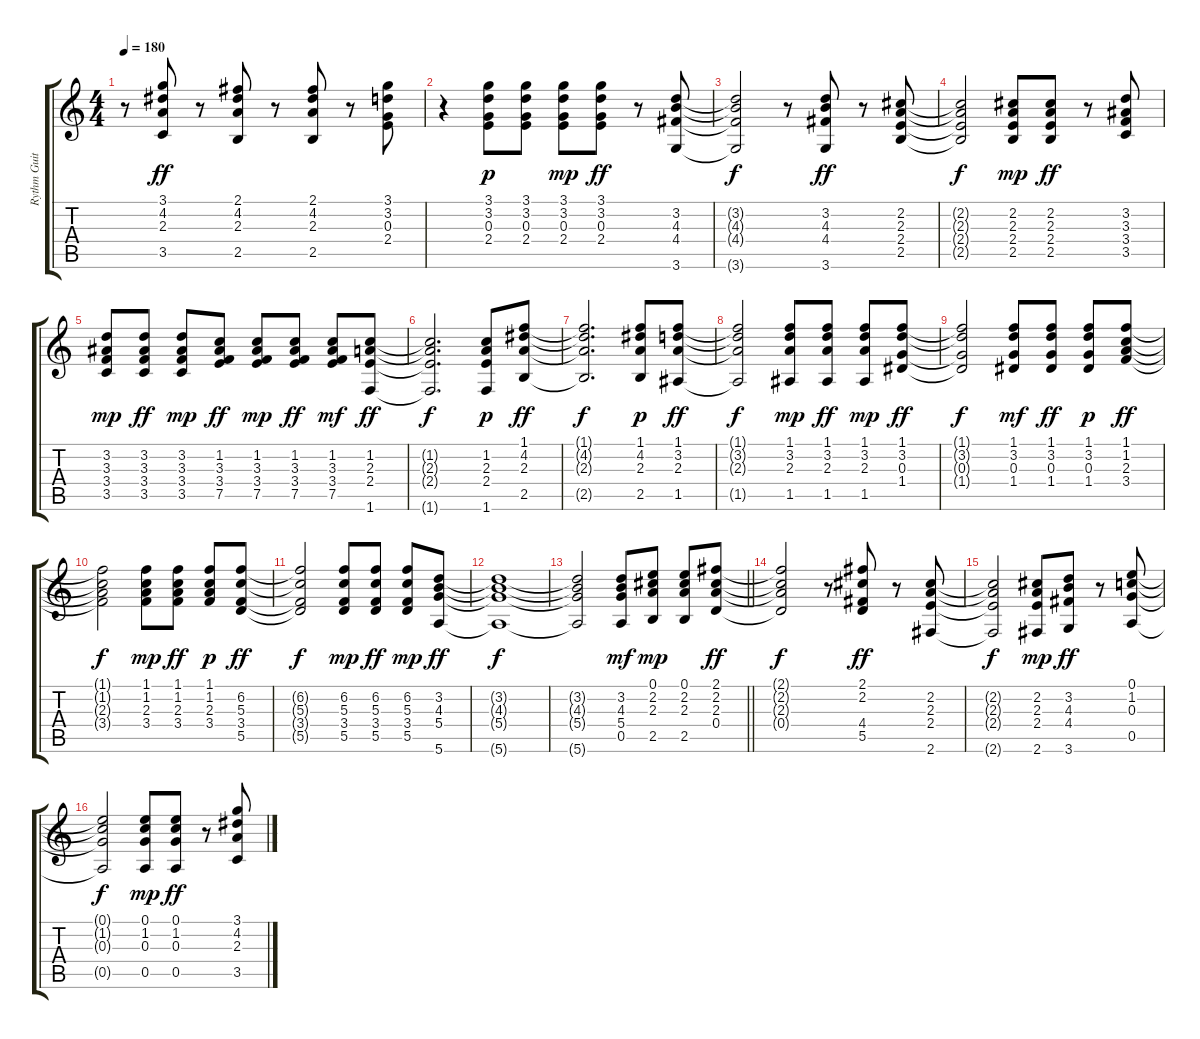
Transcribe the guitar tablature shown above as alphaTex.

\track ("Rythm Guitar" "Rythm Guit") {instrument acousticguitarsteel}
\staff {score tabs}
\tuning (E4 B3 G3 D3 A2 E2) {hide}
\ts (4 4)
\tempo 180
\clef g2
\ks c
r.8{dy ff} (3.1 4.2 2.3 3.5).8 r.8 (2.1 4.2 2.3 2.5).8 r.8 (2.1 4.2 2.3 2.5).8 r.8 (3.1 3.2 0.3 2.4).8 |
r.4 (3.1 3.2 0.3 2.4).8{dy p} (3.1 3.2 0.3 2.4).8 (3.1 3.2 0.3 2.4).8{dy mp} (3.1 3.2 0.3 2.4).8{dy ff} r.8 (3.2 4.3 4.4 3.6).8 |
(3.2{t} 4.3{t} 4.4{t} 3.6{t}).2{dy f} r.8 (3.2 4.3 4.4 3.6).8{dy ff} r.8 (2.2 2.3 2.4 2.5).8 |
(2.2{t} 2.3{t} 2.4{t} 2.5{t}).2{dy f} (2.2 2.3 2.4 2.5).8{dy mp} (2.2 2.3 2.4 2.5).8{dy ff} r.8 (3.2 3.3 3.4 3.5).8 |
(3.2 3.3 3.4 3.5).8{dy mp} (3.2 3.3 3.4 3.5).8{dy ff} (3.2 3.3 3.4 3.5).8{dy mp} (1.2 3.3 3.4 7.5).8{dy ff} (1.2 3.3 3.4 7.5).8{dy mp} (1.2 3.3 3.4 7.5).8{dy ff} (1.2 3.3 3.4 7.5).8{dy mf} (1.2 2.3 2.4 1.6).8{dy ff} |
(1.2{t} 2.3{t} 2.4{t} 1.6{t}).2{d dy f} (1.2 2.3 2.4 1.6).8{dy p} (1.1 4.2 2.3 2.5).8{dy ff} |
(1.1{t} 4.2{t} 2.3{t} 2.5{t}).2{d dy f} (1.1 4.2 2.3 2.5).8{dy p} (1.1 3.2 2.3 1.5).8{dy ff} |
(1.1{t} 3.2{t} 2.3{t} 1.5{t}).2{dy f} (1.1 3.2 2.3 1.5).8{dy mp} (1.1 3.2 2.3 1.5).8{dy ff} (1.1 3.2 2.3 1.5).8{dy mp} (1.1 3.2 0.3 1.4).8{dy ff} |
(1.1{t} 3.2{t} 0.3{t} 1.4{t}).2{dy f} (1.1 3.2 0.3 1.4).8{dy mf} (1.1 3.2 0.3 1.4).8{dy ff} (1.1 3.2 0.3 1.4).8{dy p} (1.1 1.2 2.3 3.4).8{dy ff} |
(1.1{t} 1.2{t} 2.3{t} 3.4{t}).2{dy f} (1.1 1.2 2.3 3.4).8{dy mp} (1.1 1.2 2.3 3.4).8{dy ff} (1.1 1.2 2.3 3.4).8{dy p} (6.2 5.3 3.4 5.5).8{dy ff} |
(6.2{t} 5.3{t} 3.4{t} 5.5{t}).2{dy f} (6.2 5.3 3.4 5.5).8{dy mp} (6.2 5.3 3.4 5.5).8{dy ff} (6.2 5.3 3.4 5.5).8{dy mp} (3.2 4.3 5.4 5.6).8{dy ff} |
(3.2{t} 4.3{t} 5.4{t} 5.6{t}).1{dy f} |
\barLineRight lightlight
(3.2{t} 4.3{t} 5.4{t} 5.6{t}).2 (3.2 4.3 5.4 0.5).8{dy mf} (0.1 2.2 2.3 2.5).8{dy mp} (0.1 2.2 2.3 2.5).8 (2.1 2.2 2.3 0.4).8{dy ff} |
(2.1{t} 2.2{t} 2.3{t} 0.4{t}).2{dy f} r.8 (2.1 2.2 4.4 5.5).8{dy ff} r.8 (2.2 2.3 2.4 2.6).8 |
(2.2{t} 2.3{t} 2.4{t} 2.6{t}).2{dy f} (2.2 2.3 2.4 2.6).8{dy mp} (3.2 4.3 4.4 3.6).8{dy ff} r.8 (0.1 1.2 0.3 0.5).8 |
(0.1{t} 1.2{t} 0.3{t} 0.5{t}).2{dy f} (0.1 1.2 0.3 0.5).8{dy mp} (0.1 1.2 0.3 0.5).8{dy ff} r.8 (3.1 4.2 2.3 3.5).8
